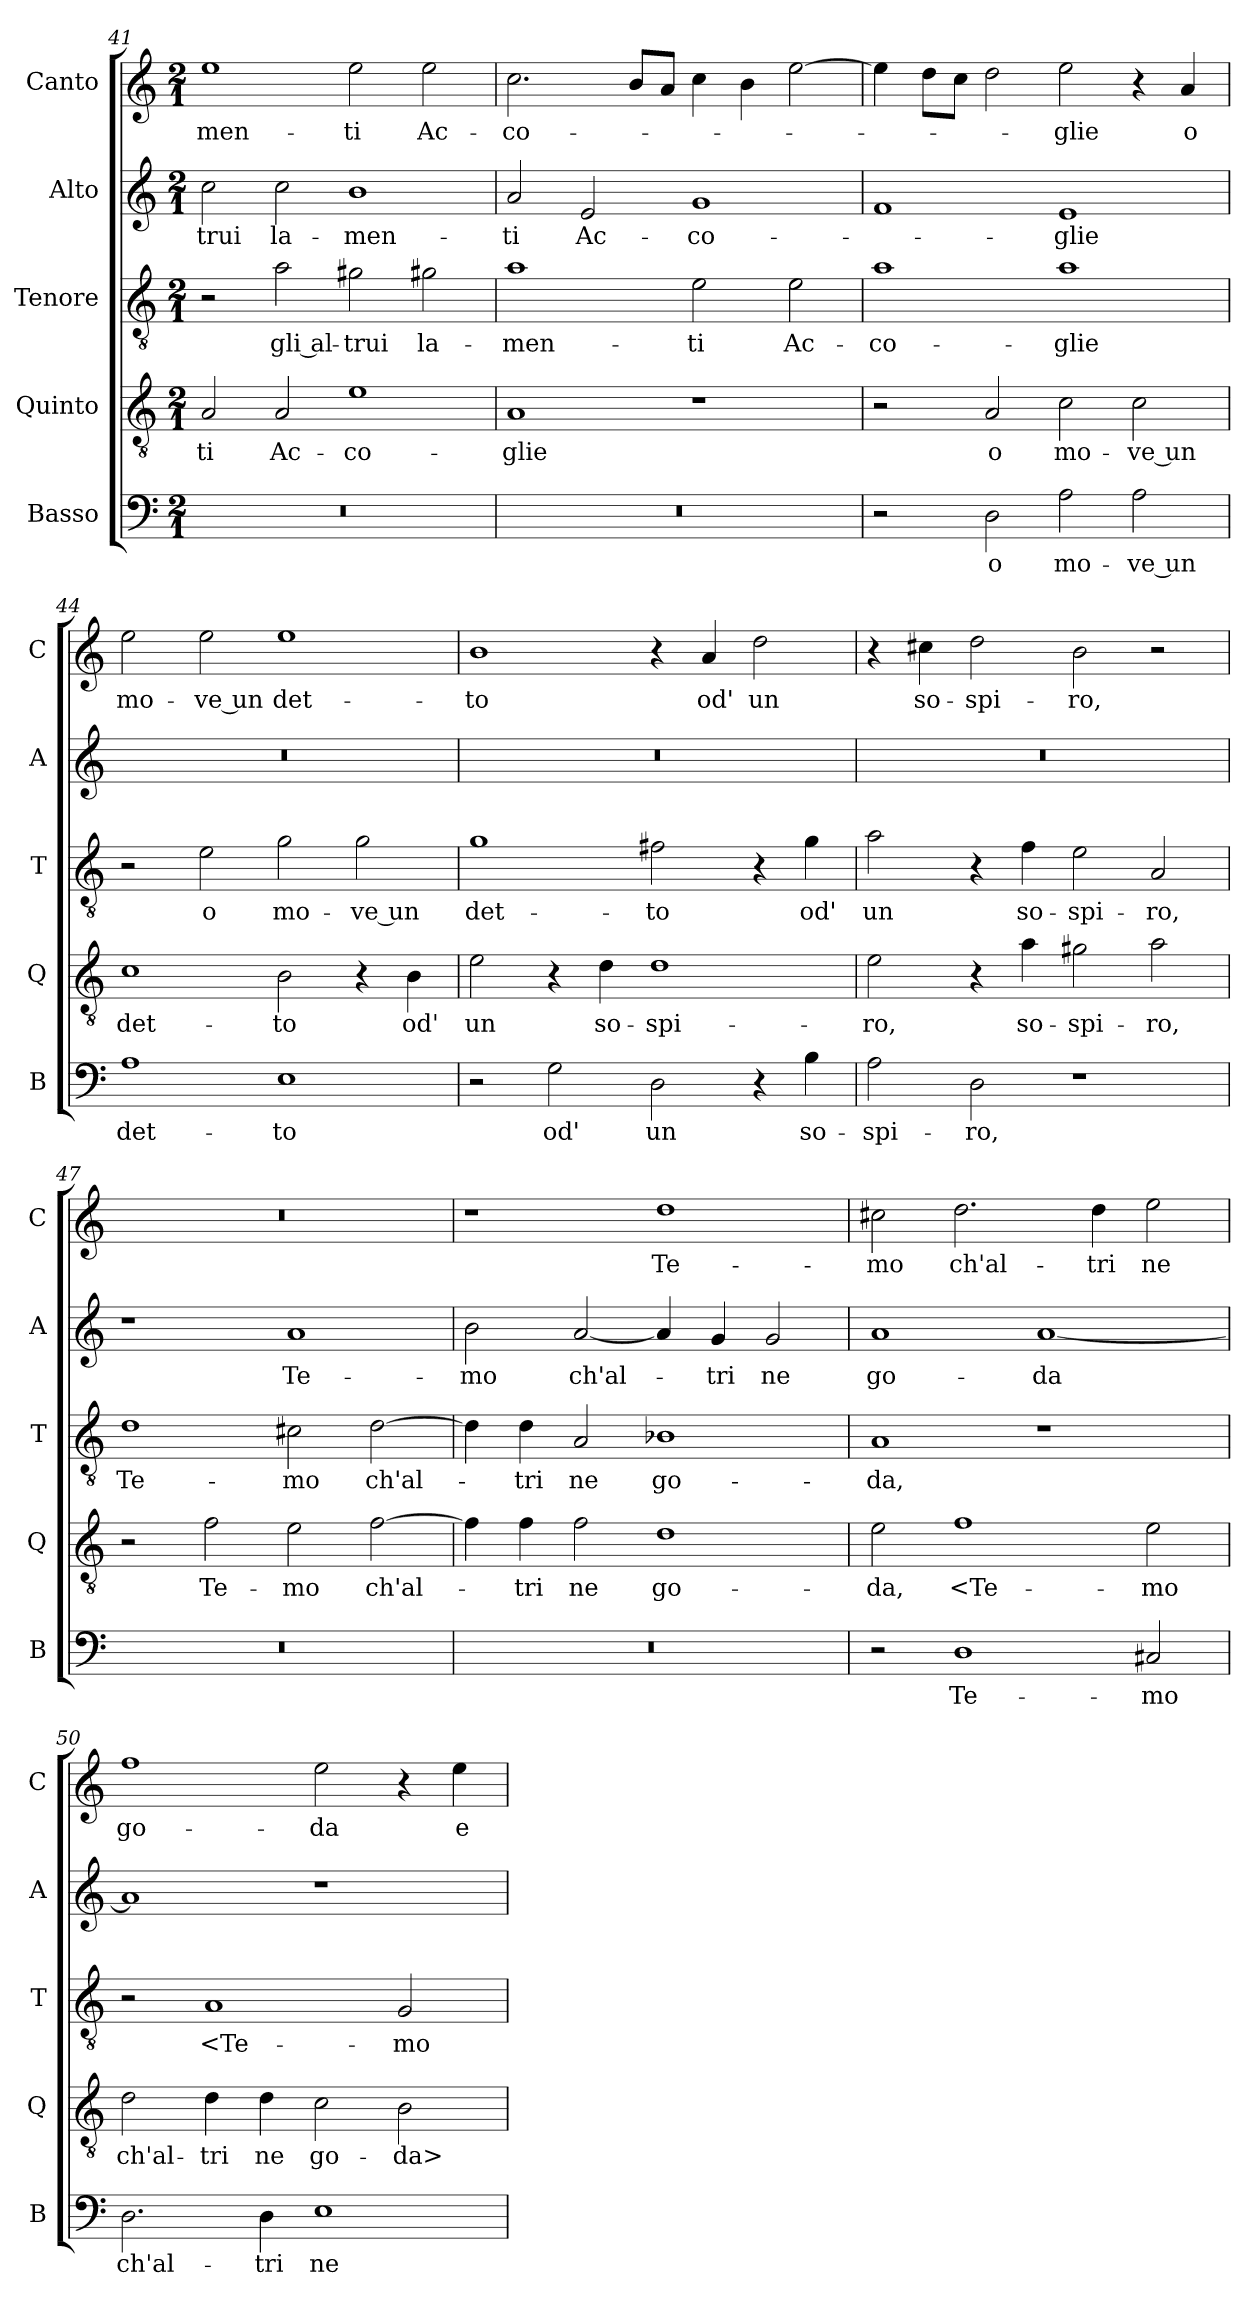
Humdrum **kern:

**kern	**text	**kern	**text	**kern	**text	**kern	**text	**kern	**text
*part5	*part5	*part4	*part4	*part3	*part3	*part2	*part2	*part1	*part1
*staff5	*staff5	*staff4	*staff4	*staff3	*staff3	*staff2	*staff2	*staff1	*staff1
*I"Basso	*	*I"Quinto	*	*I"Tenore	*	*I"Alto	*	*I"Canto	*
*I'B	*	*I'Q	*	*I'T	*	*I'A	*	*I'C	*
*clefF4	*	*clefGv2	*	*clefGv2	*	*clefG2	*	*clefG2	*
*k[]	*	*k[]	*	*k[]	*	*k[]	*	*k[]	*
*M2/1	*	*M2/1	*	*M2/1	*	*M2/1	*	*M2/1	*
=41	=41	=41	=41	=41	=41	=41	=41	=41	=41
0r	.	2A	-ti	2r	.	2cc	-trui	1ee	-men-
.	.	2A	Ac-	2a	gli al-	2cc	la-	.	.
.	.	1e	-co-	2g#X	-trui	1b	-men-	2ee	-ti
.	.	.	.	2g#X	la-	.	.	2ee	Ac-
=42	=42	=42	=42	=42	=42	=42	=42	=42	=42
0r	.	1A	-glie	1a	-men-	2a	-ti	2.cc	-co-
.	.	.	.	.	.	2e	Ac-	.	.
.	.	.	.	.	.	.	.	8bL	.
.	.	.	.	.	.	.	.	8aJ	.
.	.	1r	.	2e	-ti	1g	-co-	4cc	.
.	.	.	.	.	.	.	.	4b	.
.	.	.	.	2e	Ac-	.	.	[2ee	.
=43	=43	=43	=43	=43	=43	=43	=43	=43	=43
2r	.	2r	.	1a	-co-	1f	.	4ee]	.
.	.	.	.	.	.	.	.	8ddL	.
.	.	.	.	.	.	.	.	8ccJ	.
2D	o	2A	o	.	.	.	.	2dd	.
2A	mo-	2c	mo-	1a	-glie	1e	-glie	2ee	-glie
2A	-ve un	2c	-ve un	.	.	.	.	4r	.
.	.	.	.	.	.	.	.	4a	o
=44	=44	=44	=44	=44	=44	=44	=44	=44	=44
1A	det-	1c	det-	2r	.	0r	.	2ee	mo-
.	.	.	.	2e	o	.	.	2ee	-ve un
1E	-to	2B	-to	2g	mo-	.	.	1ee	det-
.	.	4r	.	2g	-ve un	.	.	.	.
.	.	4B	od'	.	.	.	.	.	.
=45	=45	=45	=45	=45	=45	=45	=45	=45	=45
2r	.	2e	un	1g	det-	0r	.	1b	-to
2G	od'	4r	.	.	.	.	.	.	.
.	.	4d	so-	.	.	.	.	.	.
2D	un	1d	-spi-	2f#X	-to	.	.	4r	.
.	.	.	.	.	.	.	.	4a	od'
4r	.	.	.	4r	.	.	.	2dd	un
4B	so-	.	.	4g	od'	.	.	.	.
=46	=46	=46	=46	=46	=46	=46	=46	=46	=46
2A	-spi-	2e	-ro,	2a	un	0r	.	4r	.
.	.	.	.	.	.	.	.	4cc#X	so-
2D	-ro,	4r	.	4r	.	.	.	2dd	-spi-
.	.	4a	so-	4f	so-	.	.	.	.
1r	.	2g#X	-spi-	2e	-spi-	.	.	2b	-ro,
.	.	2a	-ro,	2A	-ro,	.	.	2r	.
=47	=47	=47	=47	=47	=47	=47	=47	=47	=47
0r	.	2r	.	1d	Te-	1r	.	0r	.
.	.	2f	Te-	.	.	.	.	.	.
.	.	2e	-mo	2c#X	-mo	1a	Te-	.	.
.	.	[2f	ch'al-	[2d	ch'al-	.	.	.	.
=48	=48	=48	=48	=48	=48	=48	=48	=48	=48
0r	.	4f]	.	4d]	.	2b	-mo	1r	.
.	.	4f	-tri	4d	-tri	.	.	.	.
.	.	2f	ne	2A	ne	[2a	ch'al-	.	.
.	.	1d	go-	1B-X	go-	4a]	.	1dd	Te-
.	.	.	.	.	.	4g	-tri	.	.
.	.	.	.	.	.	2g	ne	.	.
=49	=49	=49	=49	=49	=49	=49	=49	=49	=49
2r	.	2e	-da,	1A	-da,	1a	go-	2cc#X	-mo
1D	Te-	1f	<Te-	.	.	.	.	2.dd	ch'al-
.	.	.	.	1r	.	[1a	-da	.	.
.	.	.	.	.	.	.	.	4dd	-tri
2C#X	-mo	2e	-mo	.	.	.	.	2ee	ne
=50	=50	=50	=50	=50	=50	=50	=50	=50	=50
2.D	ch'al-	2d	ch'al-	2r	.	1a]	.	1ff	go-
.	.	4d	-tri	1A	<Te-	.	.	.	.
4D	-tri	4d	ne	.	.	.	.	.	.
1E	ne	2c	go-	.	.	1r	.	2ee	-da
.	.	2B	-da>	2G	-mo	.	.	4r	.
.	.	.	.	.	.	.	.	4ee	e
=	=	=	=	=	=	=	=	=	=
*-	*-	*-	*-	*-	*-	*-	*-	*-	*-
